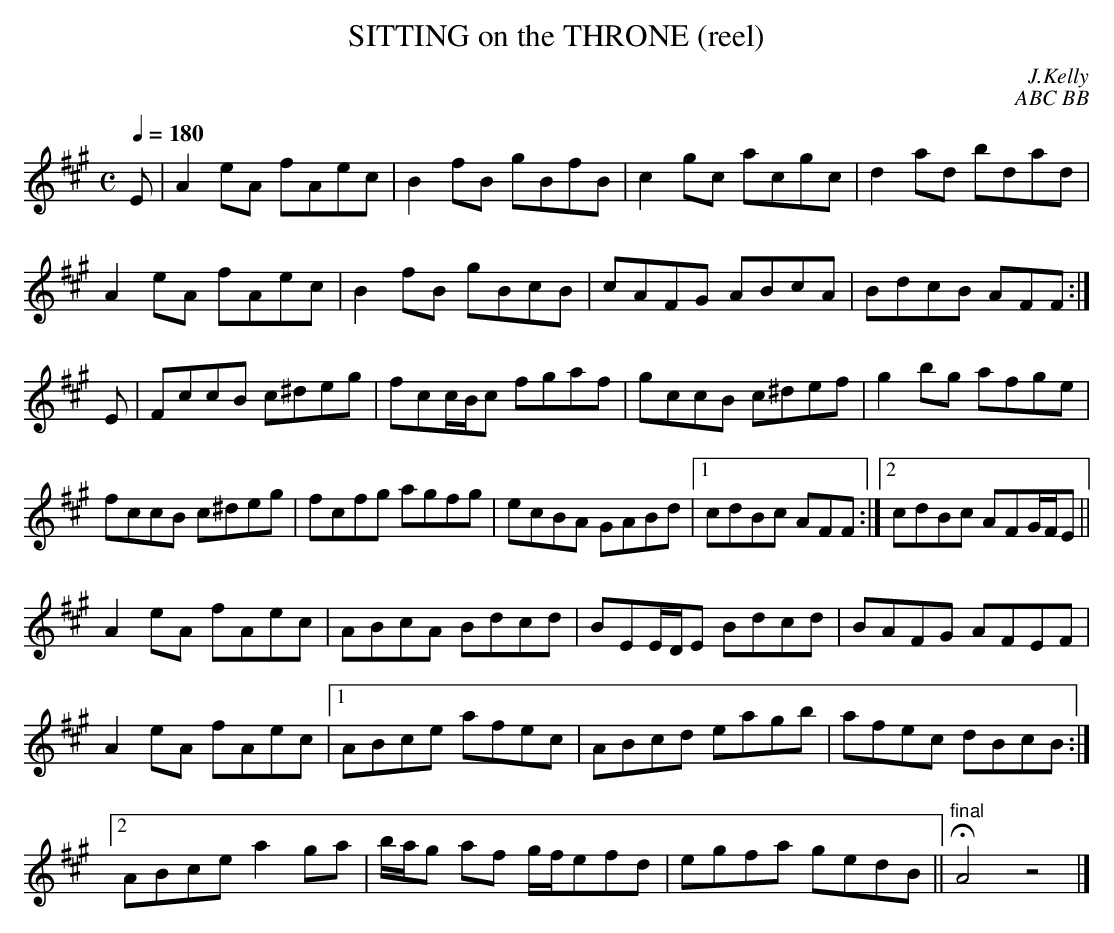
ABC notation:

X:1
T:SITTING on the THRONE (reel)
C:J.Kelly
C:ABC BB
M:C
L:1/8
Q:1/4=180
K:A
E|A2eA fAec|B2fB gBfB|c2gc acgc|d2ad bdad|
A2eA fAec|B2fB gBcB|cAFG ABcA|BdcB AFF:|
E|FccB c^deg|fcc/B/c fgaf|gccB c^def|g2bg afge|
fccB c^deg|fcfg agfg|ecBA GABd|1 cdBc AFF:|2 cdBc AFG/F/E||
A2eA fAec|ABcA Bdcd|BEE/D/E Bdcd|BAFG AFEF|
A2eA fAec|1 ABce afec|ABcd eagb|afec dBcB:|
[2 ABce a2ga|b/a/g af g/f/efd|egfa gedB||"final"HA4z4|]
